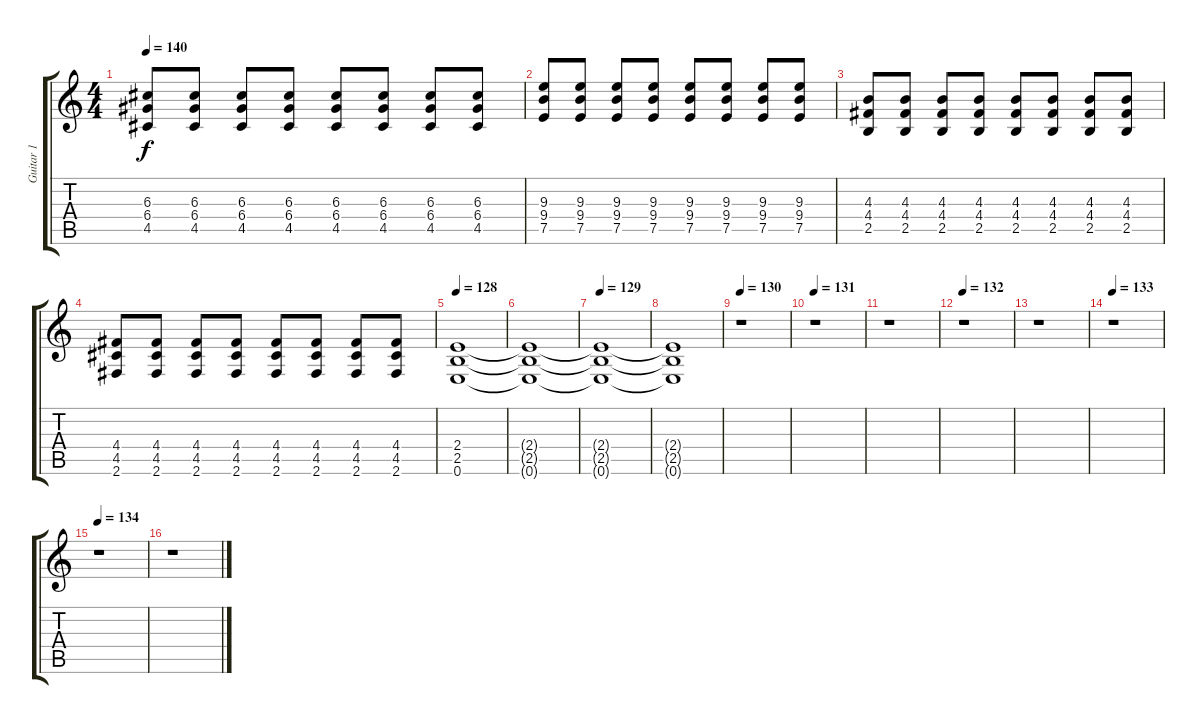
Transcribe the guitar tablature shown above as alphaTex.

\track ("Guitar 1" "Guitar 1") {instrument distortionguitar}
\staff {score tabs}
\tuning (E4 B3 G3 D3 A2 E2) {hide}
\ts (4 4)
\tempo 140
\clef g2
\ks c
(6.3 6.4 4.5).8{dy f} (6.3 6.4 4.5).8 (6.3 6.4 4.5).8 (6.3 6.4 4.5).8 (6.3 6.4 4.5).8 (6.3 6.4 4.5).8 (6.3 6.4 4.5).8 (6.3 6.4 4.5).8 |
(9.3 9.4 7.5).8 (9.3 9.4 7.5).8 (9.3 9.4 7.5).8 (9.3 9.4 7.5).8 (9.3 9.4 7.5).8 (9.3 9.4 7.5).8 (9.3 9.4 7.5).8 (9.3 9.4 7.5).8 |
(4.3 4.4 2.5).8 (4.3 4.4 2.5).8 (4.3 4.4 2.5).8 (4.3 4.4 2.5).8 (4.3 4.4 2.5).8 (4.3 4.4 2.5).8 (4.3 4.4 2.5).8 (4.3 4.4 2.5).8 |
(4.4 4.5 2.6).8 (4.4 4.5 2.6).8 (4.4 4.5 2.6).8 (4.4 4.5 2.6).8 (4.4 4.5 2.6).8 (4.4 4.5 2.6).8 (4.4 4.5 2.6).8 (4.4 4.5 2.6).8 |
\tempo 128
(2.4 2.5 0.6).1 |
(2.4{t} 2.5{t} 0.6{t}).1 |
\tempo 129
(2.4{t} 2.5{t} 0.6{t}).1 |
(2.4{t} 2.5{t} 0.6{t}).1 |
\tempo 130
r.1 |
\tempo 131
r.1 |
r.1 |
\tempo 132
r.1 |
r.1 |
\tempo 133
r.1 |
\tempo 134
r.1 |
r.1
